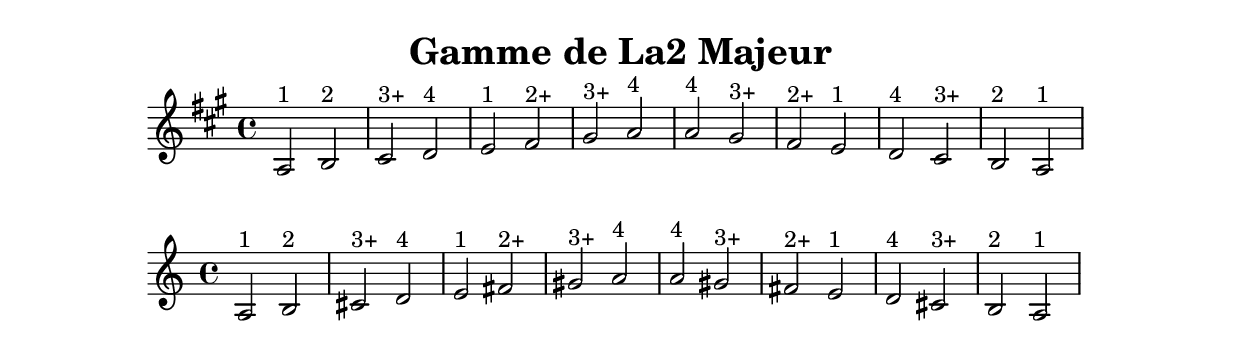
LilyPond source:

\header {
  title = "Gamme de La2 Majeur"
  composer = ""
}

\score {
  \relative a {
  \key a \major
    a2^"1" b2^"2" cis2^"3+" d2^"4" e2^"1" fis2^"2+" gis2^"3+" a2^"4"
    a2^"4" gis2^"3+" fis2^"2+" e2^"1" d2^"4" cis2^"3+" b2^"2" a2^"1"
  }
  \layout {}
  \midi {}
}


\score {
  \relative a {
    a2^"1" b2^"2" cis2^"3+" d2^"4" e2^"1" fis2^"2+" gis2^"3+" a2^"4"
    a2^"4" gis2^"3+" fis2^"2+" e2^"1" d2^"4" cis2^"3+" b2^"2" a2^"1"
  }
  \layout {}
  \midi {}
}

